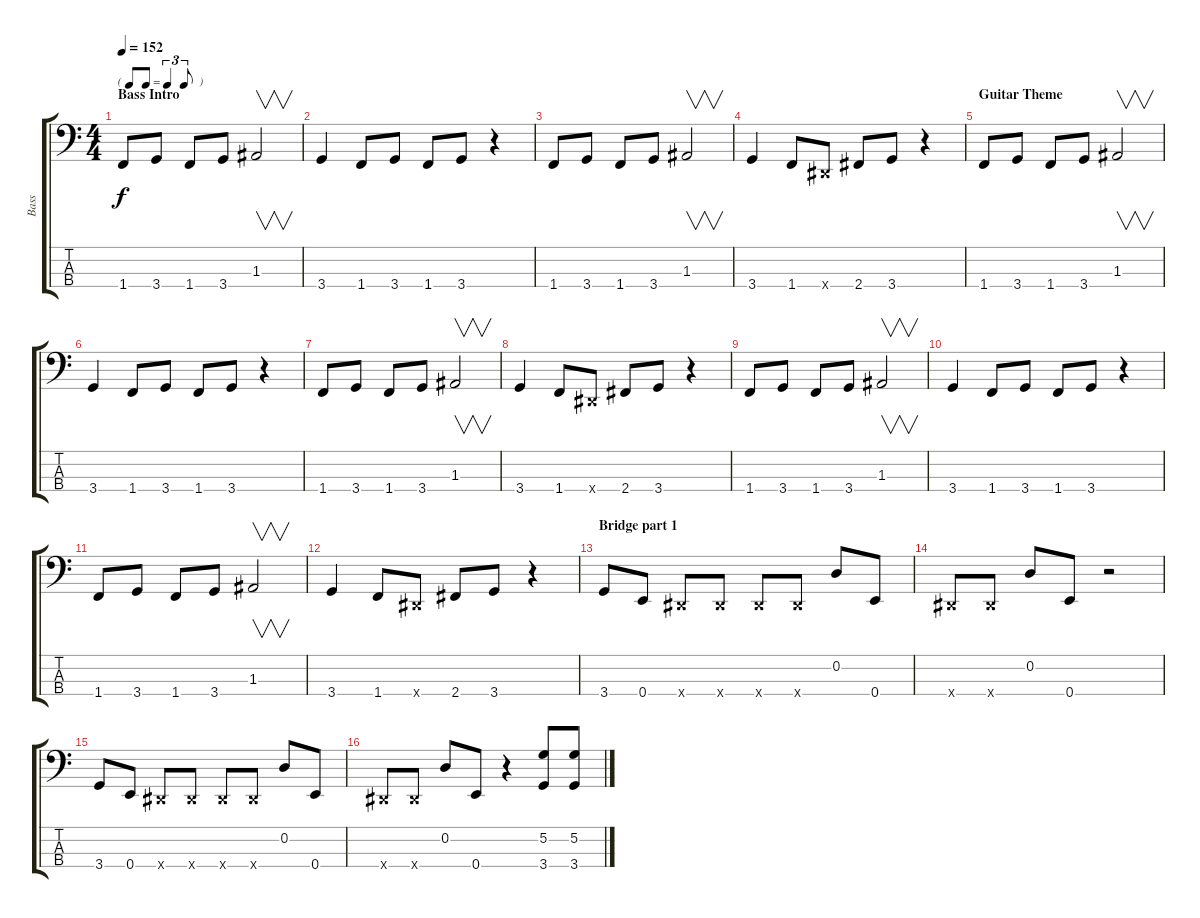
\track ("Bass" "Bass") {instrument slapbass1}
\staff {score tabs}
\tuning (G2 D2 A1 E1) {hide}
\ts (4 4)
\tf triplet8th
\section ("" "Bass Intro")
\tempo 152
\clef f4
\ks c
1.4.8{dy f instrument slapbass1} 3.4.8 1.4.8 3.4.8 1.3.2{v} |
3.4.4 1.4.8 3.4.8 1.4.8 3.4.8 r.4 |
1.4.8 3.4.8 1.4.8 3.4.8 1.3.2{v} |
3.4.4 1.4.8 -1.4{x}.8 2.4.8 3.4.8 r.4 |
\section ("" "Guitar Theme")
1.4.8 3.4.8 1.4.8 3.4.8 1.3.2{v} |
3.4.4 1.4.8 3.4.8 1.4.8 3.4.8 r.4 |
1.4.8 3.4.8 1.4.8 3.4.8 1.3.2{v} |
3.4.4 1.4.8 -1.4{x}.8 2.4.8 3.4.8 r.4 |
1.4.8 3.4.8 1.4.8 3.4.8 1.3.2{v} |
3.4.4 1.4.8 3.4.8 1.4.8 3.4.8 r.4 |
1.4.8 3.4.8 1.4.8 3.4.8 1.3.2{v} |
3.4.4 1.4.8 -1.4{x}.8 2.4.8 3.4.8 r.4 |
\section ("" "Bridge part 1")
3.4.8 0.4.8 -1.4{x}.8 -1.4{x}.8 -1.4{x}.8 -1.4{x}.8 0.2.8 0.4.8 |
-1.4{x}.8 -1.4{x}.8 0.2.8 0.4.8 r.2 |
3.4.8 0.4.8 -1.4{x}.8 -1.4{x}.8 -1.4{x}.8 -1.4{x}.8 0.2.8 0.4.8 |
-1.4{x}.8 -1.4{x}.8 0.2.8 0.4.8 r.4 (5.2 3.4).8 (5.2 3.4).8
